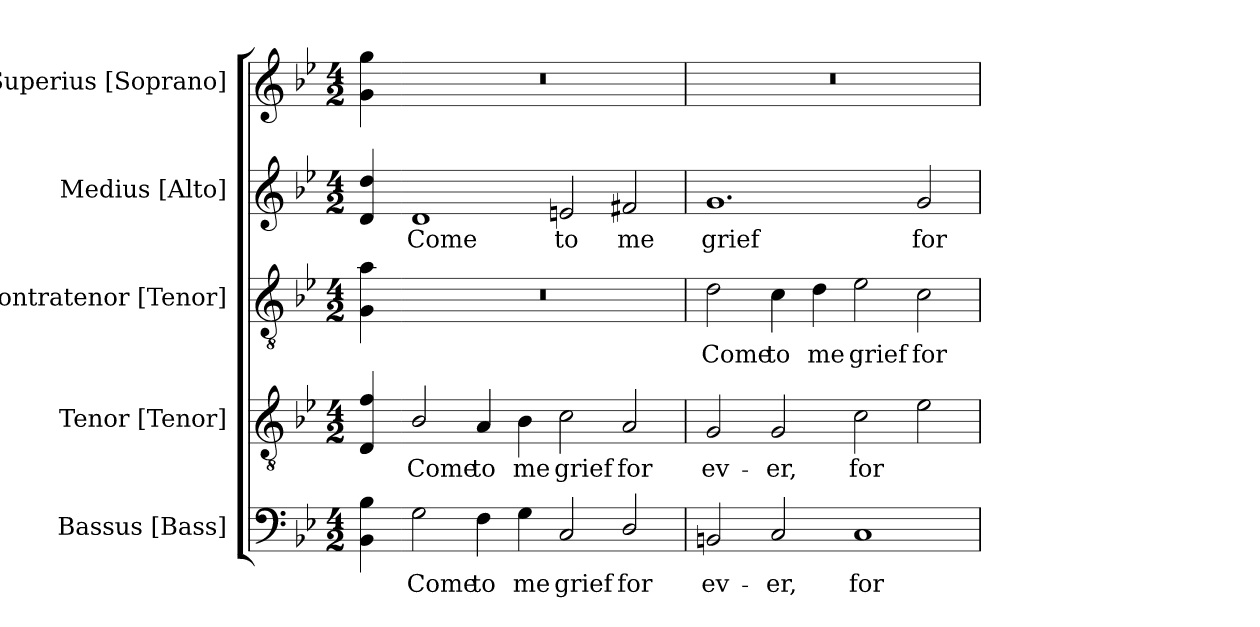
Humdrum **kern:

**kern	**text	**kern	**text	**kern	**text	**kern	**text	**kern
*part5	*part5	*part4	*part4	*part3	*part3	*part2	*part2	*part1
*staff5	*staff5	*staff4	*staff4	*staff3	*staff3	*staff2	*staff2	*staff1
*I"Bassus [Bass]	*	*I"Tenor [Tenor]	*	*I"Contratenor [Tenor]	*	*I"Medius [Alto]	*	*I"Superius [Soprano]
*I'B.	*	*I'T.	*	*I'CT.	*	*I'M.	*	*I'S.
!!LO:PB:g=z
*clefF4	*	*clefGv2	*	*clefGv2	*	*clefG2	*	*clefG2
*	*	*ITrd7c12	*	*ITrd7c12	*	*ITrd7c12	*	*
*k[b-e-]	*	*k[b-e-]	*	*k[b-e-]	*	*k[b-e-]	*	*k[b-e-]
*B-:	*	*B-:	*	*B-:	*	*B-:	*	*B-:
*M4/2	*	*M4/2	*	*M4/2	*	*M4/2	*	*M4/2
=	=	=	=	=	=	=	=	=
4BB-i\ 4B-i	.	4DDi/ 4Fi	.	4GGi\ 4Ai	.	4Di/ 4di	.	4gi\ 4ggi
=1-	=1-	=1-	=1-	=1-	=1-	=1-	=1-	=1-
!	!LO:LY:b:color=#000000	!	!	!	!	!	!	!
!	!	!	!LO:LY:b:color=#000000	!LO:N:vis=1	!	!	!	!
!	!	!	!	!	!	!	!LO:LY:b:color=#000000	!LO:N:vis=1
2Gi\	Come	2BB-i/	Come	0r	.	1Di	Come	0r
!	!LO:LY:b:color=#000000	!	!	!	!	!	!	!
!	!	!	!LO:LY:b:color=#000000	!	!	!	!	!
4Fi\	to	4AAi/	to	.	.	.	.	.
!	!LO:LY:b:color=#000000	!	!	!	!	!	!	!
!	!	!	!LO:LY:b:color=#000000	!	!	!	!	!
4Gi\	me	4BB-i\	me	.	.	.	.	.
!	!LO:LY:b:color=#000000	!	!	!	!	!	!	!
!	!	!	!LO:LY:b:color=#000000	!	!	!	!	!
!	!	!	!	!	!	!	!LO:LY:b:color=#000000	!
2Ci/	grief	2Ci\	grief	.	.	2Eni/	to	.
!	!LO:LY:b:color=#000000	!	!	!	!	!	!	!
!	!	!	!LO:LY:b:color=#000000	!	!	!	!	!
!	!	!	!	!	!	!	!LO:LY:b:color=#000000	!
2Di/	for	2AAi/	for	.	.	2F#Xi/	me	.
=2	=2	=2	=2	=2	=2	=2	=2	=2
!	!LO:LY:b:color=#000000	!	!	!	!	!	!	!
!	!	!	!LO:LY:b:color=#000000	!	!	!	!	!
!	!	!	!	!	!LO:LY:b:color=#000000	!	!	!
!	!	!	!	!	!	!	!LO:LY:b:color=#000000	!LO:N:vis=1
2BBni/	ev-	2GGi/	ev-	2Di\	Come	1.Gi	grief	0r
!	!LO:LY:b:color=#000000	!	!	!	!	!	!	!
!	!	!	!LO:LY:b:color=#000000	!	!	!	!	!
!	!	!	!	!	!LO:LY:b:color=#000000	!	!	!
2Ci/	-er,	2GGi/	-er,	4Ci\	to	.	.	.
!	!	!	!	!	!LO:LY:b:color=#000000	!	!	!
.	.	.	.	4Di\	me	.	.	.
!	!LO:LY:b:color=#000000	!	!	!	!	!	!	!
!	!	!	!LO:LY:b:color=#000000	!	!	!	!	!
!	!	!	!	!	!LO:LY:b:color=#000000	!	!	!
1Ci	for	2Ci\	for	2E-i\	grief	.	.	.
!	!	!	!	!	!LO:LY:b:color=#000000	!	!	!
!	!	!	!	!	!	!	!LO:LY:b:color=#000000	!
.	.	2E-i\	.	2Ci\	for	2Gi/	for	.
=	=	=	=	=	=	=	=	=
*-	*-	*-	*-	*-	*-	*-	*-	*-
